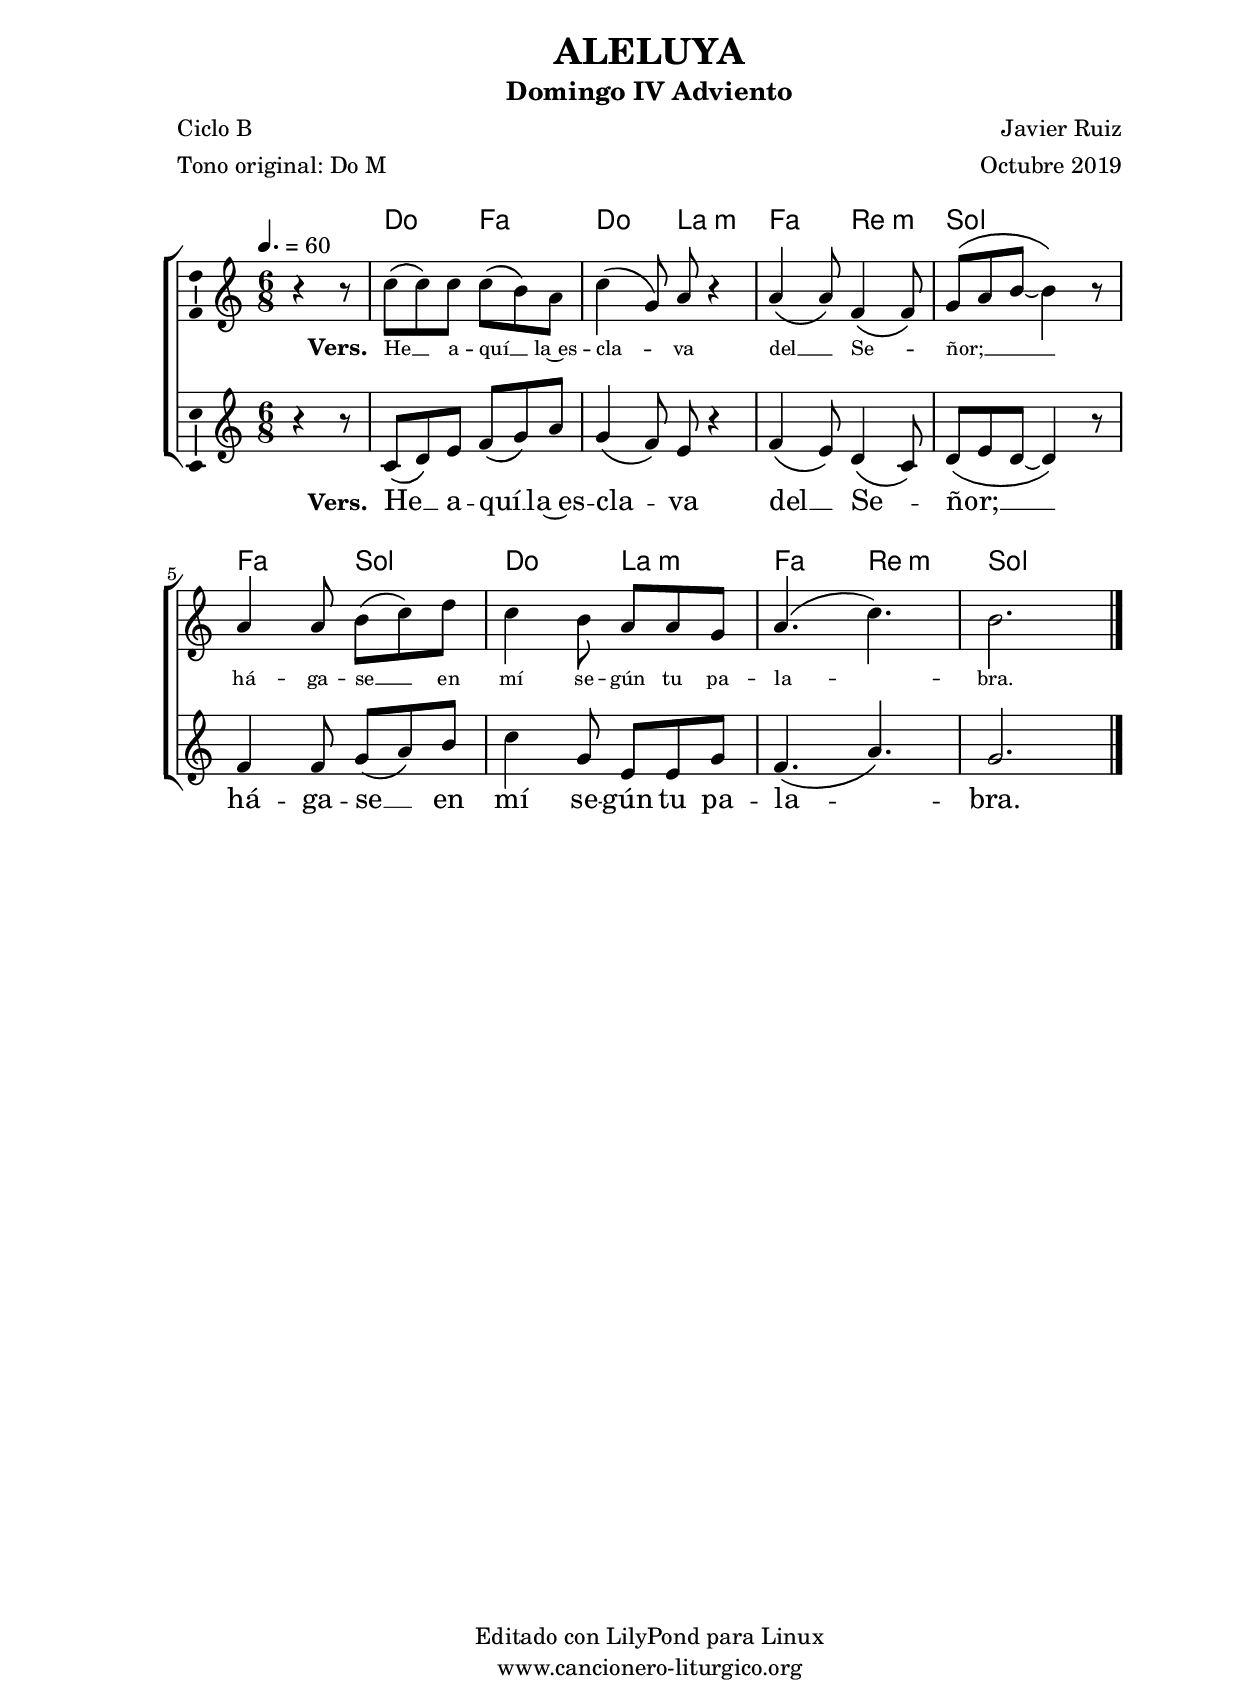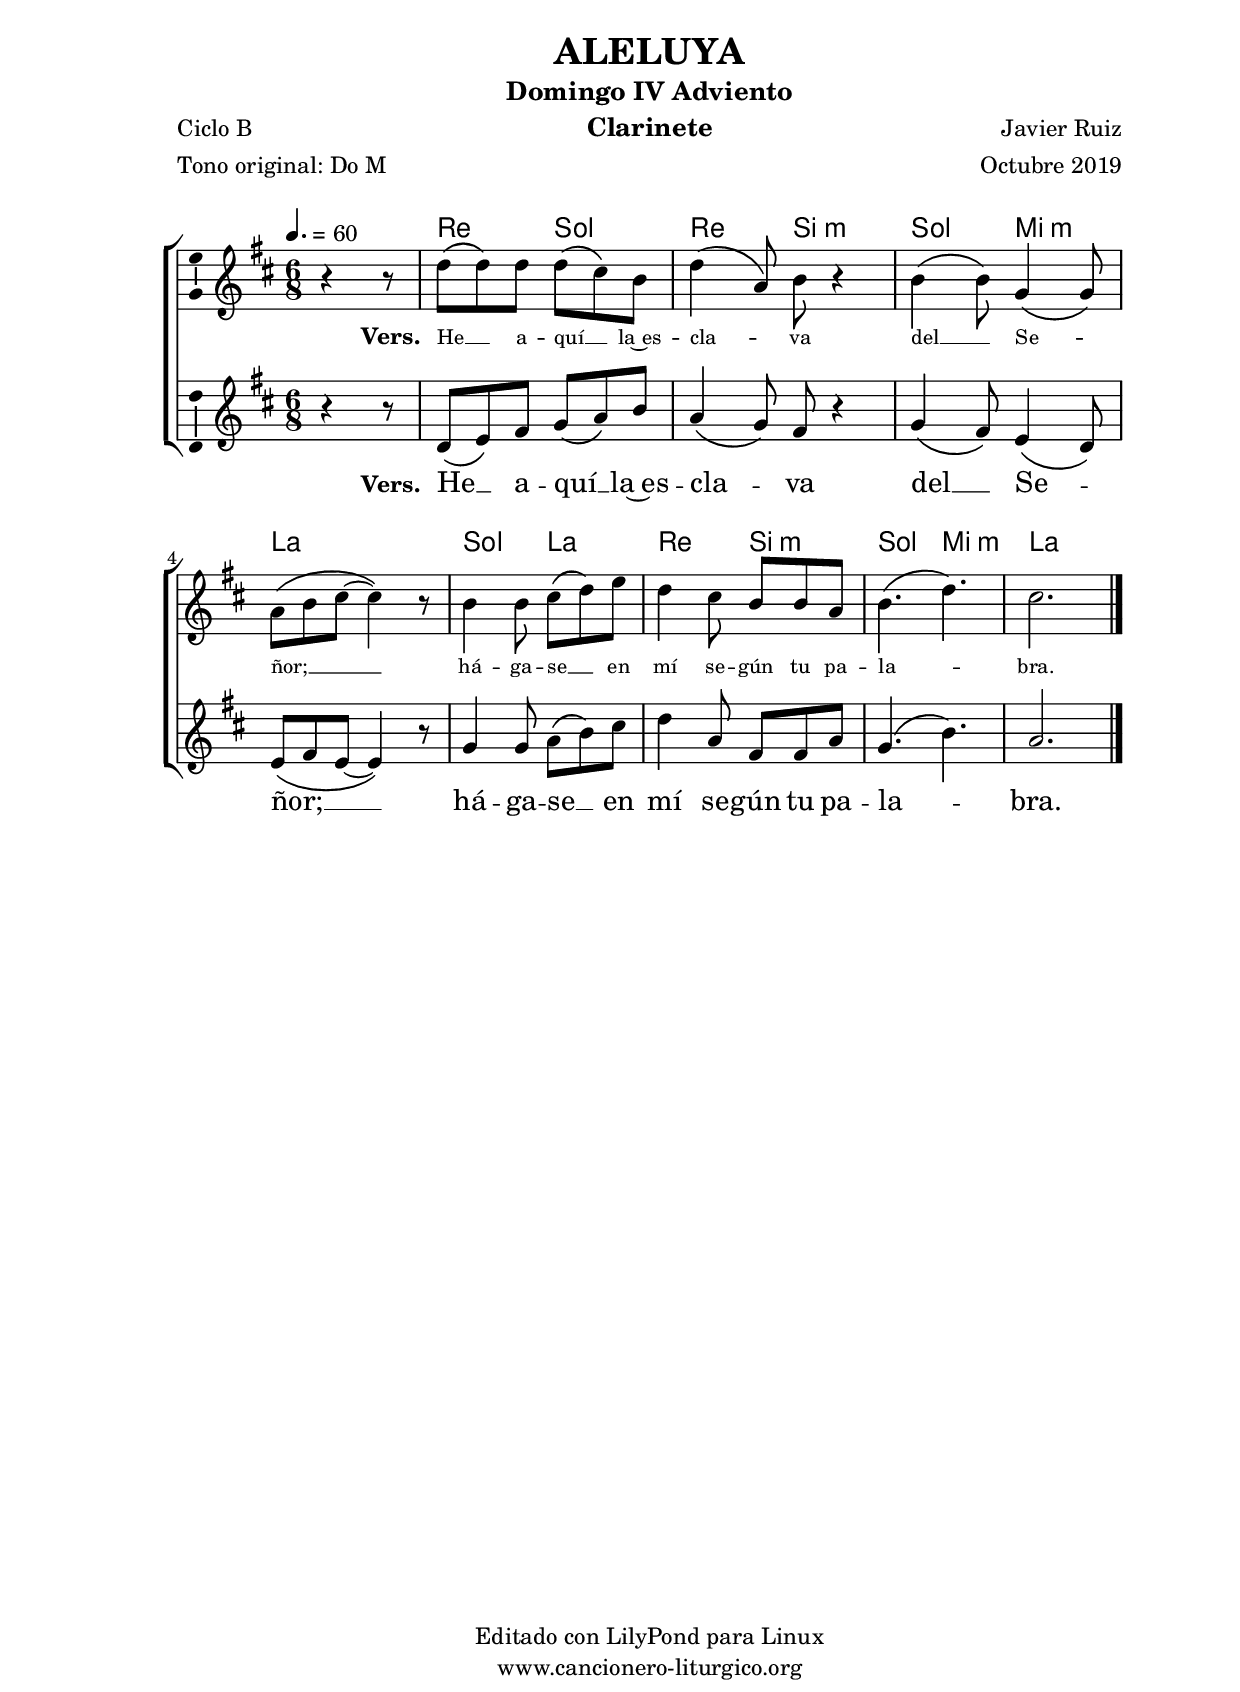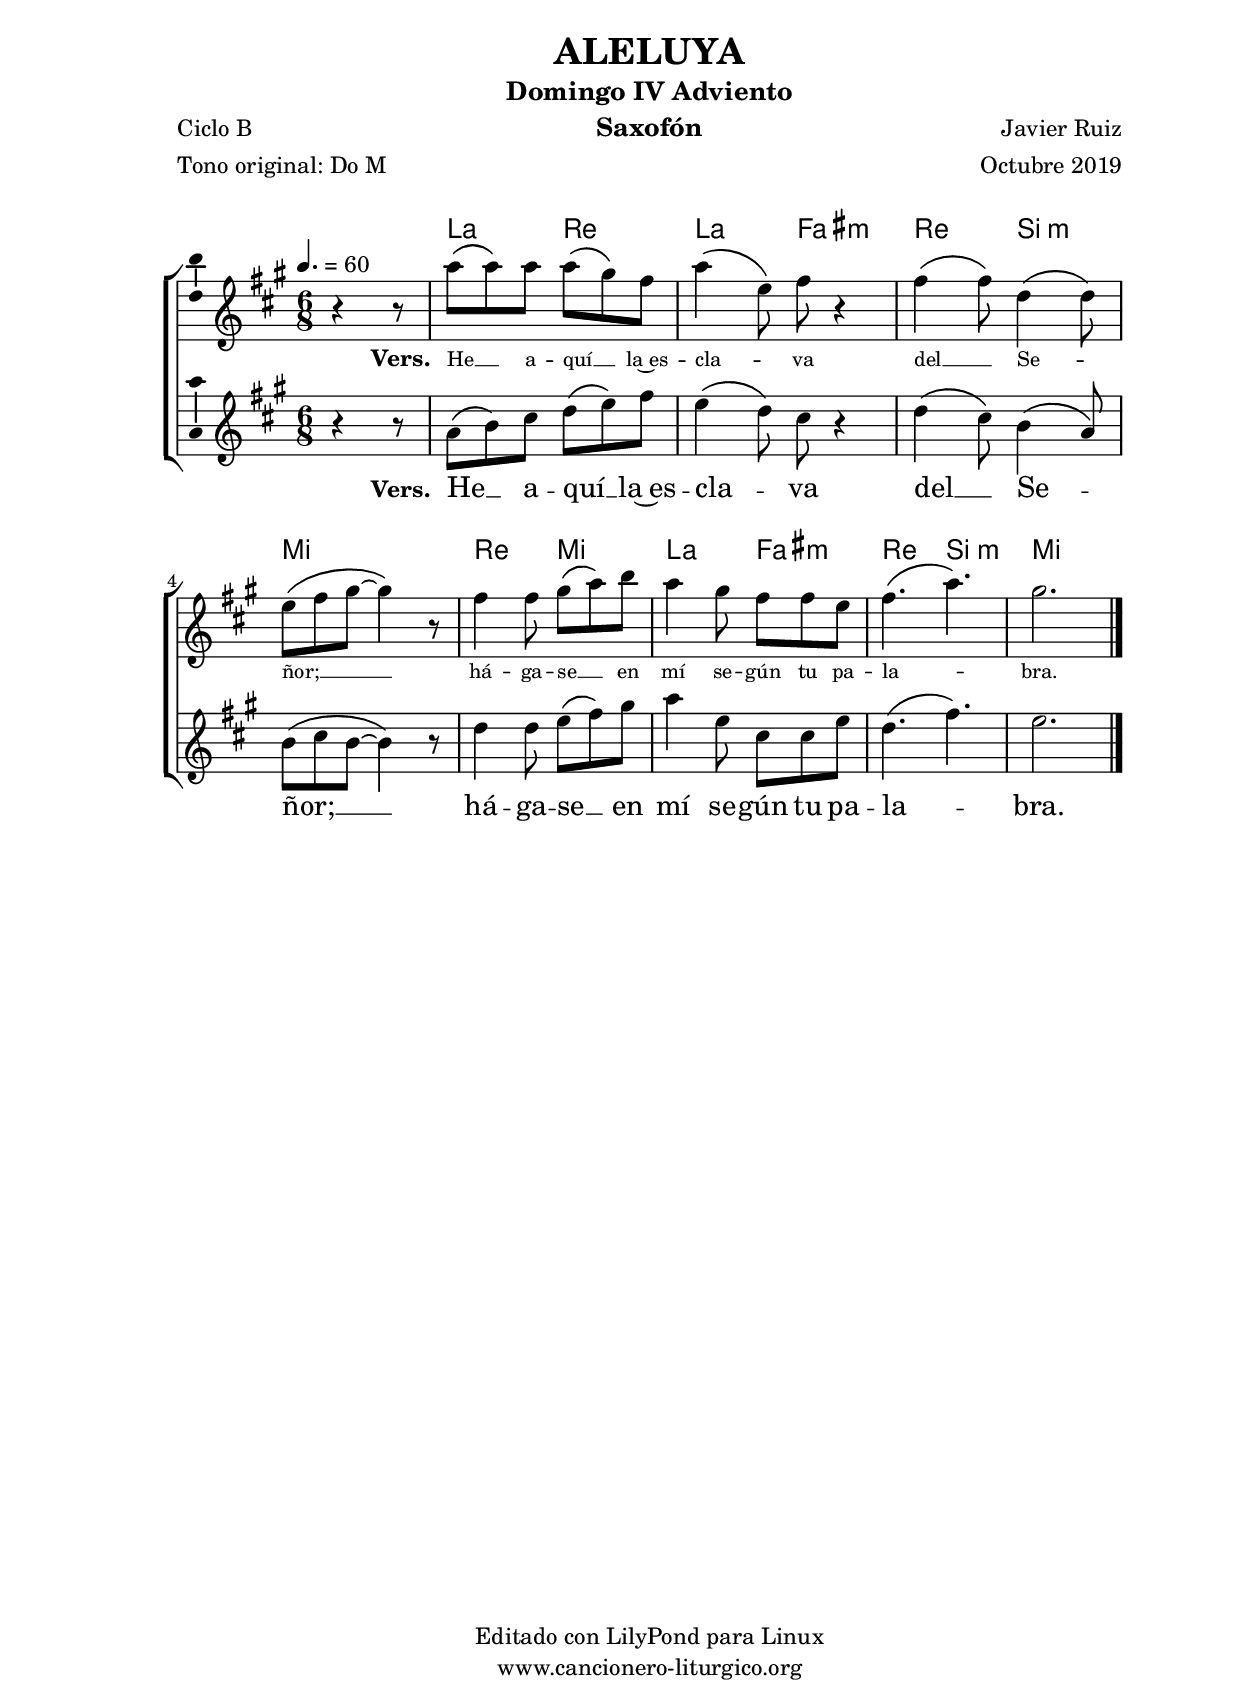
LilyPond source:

%
%para convertir .midi en .wav:
%timidity filename.midi -Ow -o finename.wav
%
%
%Para convertir de .wav a .mp3:
%lame -h -m j filename.wav
%
%
%para escuchar el midi:
%timidity nombrefichero.midi
%


%versión de lilypond para la que se ha escrito esta partitura:
\version "2.16.0"

	%Tamaño papel
	#(set-default-paper-size "a4")
	%Tamaño partitura
	#(set-global-staff-size 20)
	%No responde al pulsar sobre una nota
	#(ly:set-option 'point-and-click #f)

%parámetros del encabezamiento:
\header {
	title = "ALELUYA"
	subtitle = "Domingo IV Adviento"
	composer = "Javier Ruiz"
	poet = "Ciclo B"
	meter = "Tono original: Do M"
	arranger = "Octubre 2019"
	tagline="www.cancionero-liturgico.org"
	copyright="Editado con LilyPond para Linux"
	tiempo = "Adviento"
	usos = "Aleluya"
	letra = "Aleluya. He aquí la esclava del Señor; hágase en mí según tu palabra."
	}

%parámetros asociados al papel:
\paper  {
	oddHeaderMarkup = \markup {\fill-line { \on-the-fly #not-first-page \fromproperty #'header:title \on-the-fly #not-first-page \fromproperty #'header:composer }}
	evenHeaderMarkup = \markup {\fill-line { \fromproperty #'header:composer \fromproperty #'header:title }}
	#(set-paper-size "a4")
	print-page-number = ##f
	first-page-number = 1
	print-first-page-number = ##f
%	head-separation = 3.0 \cm
	top-margin = 1.5 \cm
%	top-margin = 2.0 \cm
%%%	bottom-margin = 0.5\cm
	bottom-margin = 0.2\cm
	left-margin = 3.0 \cm
	line-width = 16.0 \cm 
	indent = 0\mm
	interscoreline = 2.\mm
	between-system-space = 15\mm
%	para que las partituras no llenen la hoja:
	ragged-bottom = ##t
%	idem para la última hoja:
	ragged-last-bottom = ##f
%	para que las partituras llenen el ancho del papel:
	ragged-last = ##f
	after-title-space = 2.5 \cm
%page-count=2
system-count=2

	%Flexible Vertical Spacing
%	markup-markup-spacing =
%	#'((basic-distance . 15) (minimum-distance . 15) (padding . 3))
	markup-system-spacing =
	#'((basic-distance . 15) (minimum-distance . 15) (padding . 3))
	system-system-spacing =
	#'((basic-distance . 15) (minimum-distance . 15) (padding . 3))
	score-system-spacing =
	#'((basic-distance . 15) (minimum-distance . 15) (padding . 5))
%	top-system-spacing = % header
%	#'((basic-distance . 8) (minimum-distance . 0) (padding . 0))
%	top-markup-spacing =
%	#'((basic-distance . 20) (minimum-distance . 20) (padding . 0))
	last-bottom-spacing = % footer
	#'((basic-distance . 5) (minimum-distance . 5) (padding . 0))
%	score-markup-spacing =
%	#'((basic-distance . 16) (minimum-distance . 13) (padding . 0))

	}


%parámetros que afectan a toda la partitura:
global =  {
	%clave de sol (G):
	\clef G
	%armadura:
%	\transpose ees f
	\key c \major
	\tempo 4.=60
	\set Score.tempoHideNote = ##f
	}


acordes = {
	\italianChords
	\chordmode {
%	\transpose ees f
{

s4.
c4. f c a:m f d:m g2. f4. g c a:m f d:m g2.

	}
	}
}


melodiatrompeta = 
%	\transpose ees f
{

	\relative c''{
	\time 6/8

\partial4.
r4.
r2.
e4 d8 c4 b8
c4 c8 a b a
g8 f g~g4.
r2.
e'4 d8 c4 b8
c4 c8 a b c
d2.

}
	\bar "|."
	}


melodiabajo = 
%	\transpose ees f
{

	%clave de fa (F):
	\clef F

	\relative c{
	\time 6/8

\partial4.
r4.
c4 c8 f4 f8
c4 d8 e4 c8
f4 f8 d4 d8
g,4 g8 b d b
f'4 g8 a b a
c8 g e c d e
f4 e8 d4 c8
g2.

}
	\bar "|."
	}





melodiatres = 
%	\transpose ees f
{

	\relative c'{
	\time 6/8

\partial4.
r4 r8
c'8 \(c\) c c \(b\) a
c4 \(g8\) a r4
a4 \(a8\) f4 \(f8\)
g8 \(a b8~b4\) r8
a4 a8 b \(c\) d
c4 b8 a8 a g8
a4. \(c\)
b2.

}

	\bar "|."
	}


melodia = 
%	\transpose ees f
{

	\relative c'{
	\time 6/8

\partial4.
r4 r8
c8 \(d\) e f \(g\) a
g4 \(f8\) e r4
f4 \(e8\) d4 \(c8\)
d8 \(e d8~d4\) r8
f4 f8 g \(a\) b
c4 g8 e e g
f4. \(a\)
g2.

}

	\bar "|."
	}


texto = \lyricmode {
\set stanza =#"Vers. " He __ _ a -- quí __ _ la~es -- cla -- _ va del __ _ Se -- _ ñor; __ _ _
há -- ga -- se __ _ en mí se -- gún tu pa -- la -- _ bra.

	}

textotres = \lyricmode {
\override LyricText #'font-size = #-1
\set stanza =#"Vers. " He __ _ a -- quí __ _ la~es -- cla -- _ va del __ _ Se -- _ ñor; __ _ _
há -- ga -- se __ _ en mí se -- gún tu pa -- la -- _ bra.

	}


acordesStaff = \context ChordNames = acordesStaff <<
	\set chordChanges = ##t
	\acordes
	>>

voztrompetaStaff = \context Voice = voztrompetaStaff
<<
	\override Staff.StaffSymbol #'staff-space = #(magstep -0.35)
	\set Staff.midiInstrument = #"trumpet"
	\set Staff.midiMinimumVolume = #0.4
	\set Staff.midiMaximumVolume = #0.6
	\global
	\melodiatrompeta
	>>

voztresStaff = \context Voice = voztresStaff
\with {\consists "Ambitus_engraver"}
<<
%	\override Staff.StaffSymbol #'staff-space = #(magstep -0.35)
	\set Staff.midiInstrument = #"violin"
	\set Staff.midiMinimumVolume = #0.6
	\set Staff.midiMaximumVolume = #0.8
	\global
	\relative c' \melodiatres
	>>

vozStaff = \context Voice = vozStaff
\with {\consists "Ambitus_engraver"}
<<
%	\set Staff.instrumentName = ""
%	\set Staff.shortInstrumentName = ""
%	\set Staff.midiInstrument = #"clarinet"
%	\set Staff.midiInstrument = #"cello"
	\set Staff.midiInstrument = #"flute"
%	\set Staff.midiInstrument = #"electric guitar (jazz)"
%	\set Staff.midiInstrument = #"english horn"
%	\set Staff.midiInstrument = #"violin"
%	\set Staff.midiInstrument = #"glockenspiel"
	\set Staff.midiMinimumVolume = #0.8
	\set Staff.midiMaximumVolume = #1.0
	\global
	\melodia
	>>

vozbajoStaff = \context Voice = vozbajoStaff
<<
	\override Staff.StaffSymbol #'staff-space = #(magstep -0.35)
	\set Staff.midiInstrument = #"english horn"
	\set Staff.midiMinimumVolume = #0.6
	\set Staff.midiMaximumVolume = #0.8
	\global
	\melodiabajo
	>>

textoStaff = \context Lyrics = textoStaff <<
	\lyricsto vozStaff \texto
	>>

textotresStaff = \context Lyrics = textotresStaff <<
	\lyricsto voztresStaff \textotres
	>>


\book {
	\score {
		<<
		\context ChoirStaff {
%			\override StaffGroup.SystemStartBracket #'collapse-height = #1
%			\override Score.SystemStartBar #'collapse-height = #1
			<<
			\acordesStaff
%			\voztrompetaStaff
			\voztresStaff
			\textotresStaff
			\vozStaff
			\textoStaff
%			\vozbajoStaff
			>>
			}
		>>
		\layout {
	    		\context {
				\Lyrics
				\override LyricText #'font-size = #2
				}
	   		 \context {
				\Score
				\override StaffSymbol #'staff-space = #(magstep +3)
				}
			}
		}
	\score {
		\unfoldRepeats
		<<
		\context ChoirStaff {
			<<
			\acordesStaff
			\voztrompetaStaff
			\voztresStaff
			\vozStaff
			\vozbajoStaff
			>>
			}
		>>
		\midi {
	  		\context {
	  			\Score
				tempoWholesPerMinute = #(ly:make-moment 70 4)
				}
			}
		}
	}


%Partitura para clarinete
#(define output-suffix "C")
\book {
	\header{
		instrument = "Clarinete"
		}
	\score {
		<<
		\context ChoirStaff {
%			\override StaffGroup.SystemStartBracket #'collapse-height = #1
%			\override Score.SystemStartBar #'collapse-height = #1
\transpose c d
			<<
			\acordesStaff
%			\voztrompetaStaff
			\voztresStaff
			\textotresStaff
			\vozStaff
			\textoStaff
%			\vozbajoStaff
			>>
			}
		>>
		\layout {
	    		\context {
				\Lyrics
				\override LyricText #'font-size = #2
				}
	   		 \context {
				\Score
				\override StaffSymbol #'staff-space = #(magstep +3)
				}
			}
		}
	}


%Partitura para saxofón
#(define output-suffix "S")
\book {
	\header{
		instrument = "Saxofón"
		}
	\score {
		<<
		\context ChoirStaff {
%			\override StaffGroup.SystemStartBracket #'collapse-height = #1
%			\override Score.SystemStartBar #'collapse-height = #1
\transpose c a
			<<
			\acordesStaff
%			\voztrompetaStaff
			\voztresStaff
			\textotresStaff
			\vozStaff
			\textoStaff
%			\vozbajoStaff
			>>
			}
		>>
		\layout {
	    		\context {
				\Lyrics
				\override LyricText #'font-size = #2
				}
	   		 \context {
				\Score
				\override StaffSymbol #'staff-space = #(magstep +3)
				}
			}
		}
	}


